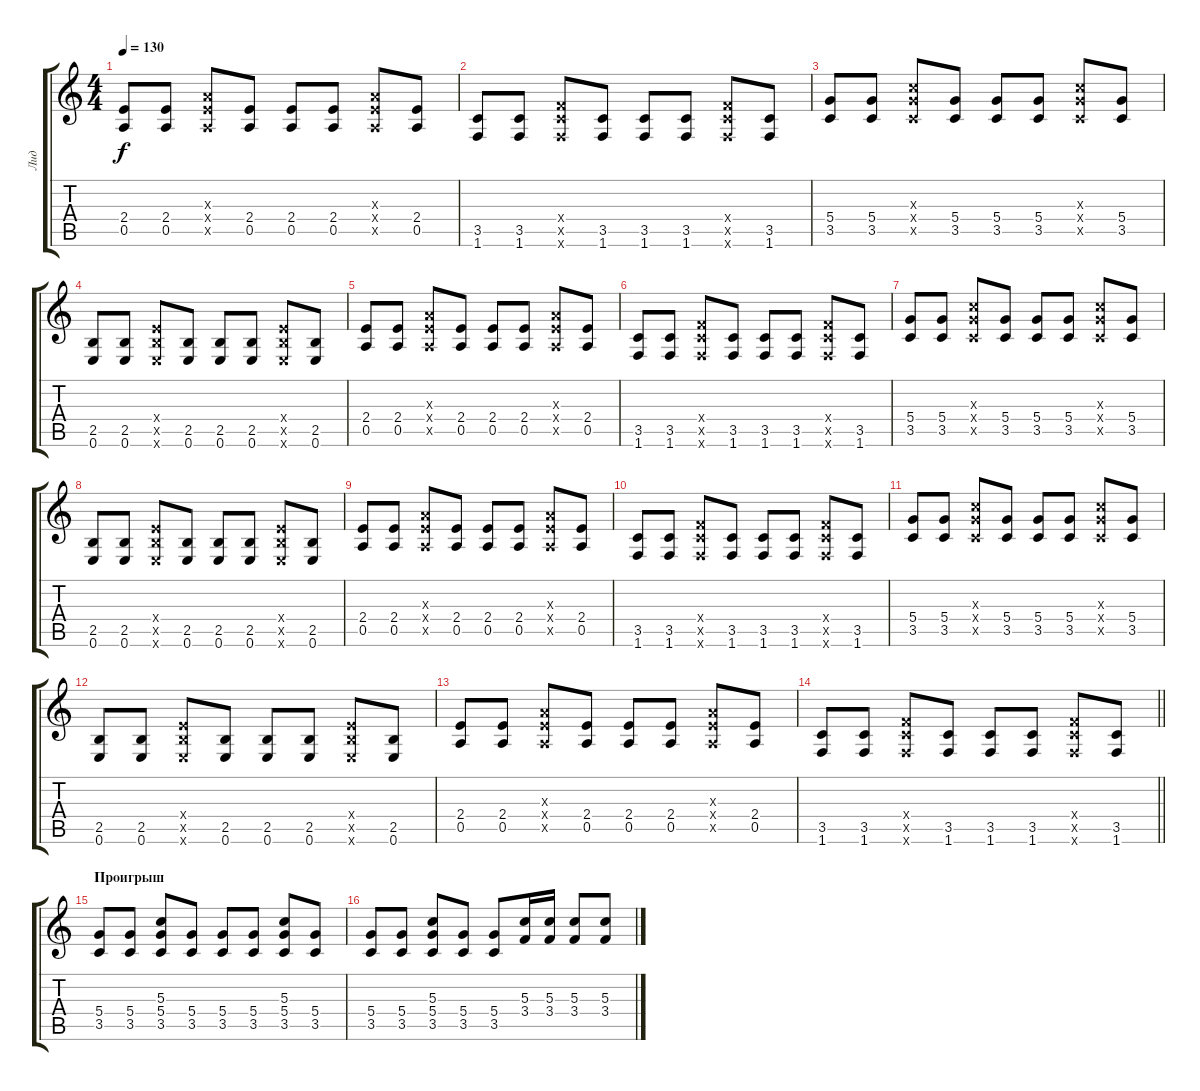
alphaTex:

\track ("Лид" "Лид") {instrument electricguitarmuted}
\staff {score tabs}
\tuning (E4 B3 G3 D3 A2 E2) {hide}
\ts (4 4)
\tempo 130
\clef g2
\ks c
(2.4 0.5).8{dy f} (2.4 0.5).8 (2.3{x} 2.4{x} 0.5{x}).8 (2.4 0.5).8 (2.4 0.5).8 (2.4 0.5).8 (2.3{x} 2.4{x} 0.5{x}).8 (2.4 0.5).8 |
(3.5 1.6).8 (3.5 1.6).8 (3.4{x} 3.5{x} 1.6{x}).8 (3.5 1.6).8 (3.5 1.6).8 (3.5 1.6).8 (3.4{x} 3.5{x} 1.6{x}).8 (3.5 1.6).8 |
(5.4 3.5).8 (5.4 3.5).8 (5.3{x} 5.4{x} 3.5{x}).8 (5.4 3.5).8 (5.4 3.5).8 (5.4 3.5).8 (5.3{x} 5.4{x} 3.5{x}).8 (5.4 3.5).8 |
(2.5 0.6).8 (2.5 0.6).8 (2.4{x} 2.5{x} 0.6{x}).8 (2.5 0.6).8 (2.5 0.6).8 (2.5 0.6).8 (2.4{x} 2.5{x} 0.6{x}).8 (2.5 0.6).8 |
(2.4 0.5).8 (2.4 0.5).8 (2.3{x} 2.4{x} 0.5{x}).8 (2.4 0.5).8 (2.4 0.5).8 (2.4 0.5).8 (2.3{x} 2.4{x} 0.5{x}).8 (2.4 0.5).8 |
(3.5 1.6).8 (3.5 1.6).8 (3.4{x} 3.5{x} 1.6{x}).8 (3.5 1.6).8 (3.5 1.6).8 (3.5 1.6).8 (3.4{x} 3.5{x} 1.6{x}).8 (3.5 1.6).8 |
(5.4 3.5).8 (5.4 3.5).8 (5.3{x} 5.4{x} 3.5{x}).8 (5.4 3.5).8 (5.4 3.5).8 (5.4 3.5).8 (5.3{x} 5.4{x} 3.5{x}).8 (5.4 3.5).8 |
(2.5 0.6).8 (2.5 0.6).8 (2.4{x} 2.5{x} 0.6{x}).8 (2.5 0.6).8 (2.5 0.6).8 (2.5 0.6).8 (2.4{x} 2.5{x} 0.6{x}).8 (2.5 0.6).8 |
(2.4 0.5).8 (2.4 0.5).8 (2.3{x} 2.4{x} 0.5{x}).8 (2.4 0.5).8 (2.4 0.5).8 (2.4 0.5).8 (2.3{x} 2.4{x} 0.5{x}).8 (2.4 0.5).8 |
(3.5 1.6).8 (3.5 1.6).8 (3.4{x} 3.5{x} 1.6{x}).8 (3.5 1.6).8 (3.5 1.6).8 (3.5 1.6).8 (3.4{x} 3.5{x} 1.6{x}).8 (3.5 1.6).8 |
(5.4 3.5).8 (5.4 3.5).8 (5.3{x} 5.4{x} 3.5{x}).8 (5.4 3.5).8 (5.4 3.5).8 (5.4 3.5).8 (5.3{x} 5.4{x} 3.5{x}).8 (5.4 3.5).8 |
(2.5 0.6).8 (2.5 0.6).8 (2.4{x} 2.5{x} 0.6{x}).8 (2.5 0.6).8 (2.5 0.6).8 (2.5 0.6).8 (2.4{x} 2.5{x} 0.6{x}).8 (2.5 0.6).8 |
(2.4 0.5).8 (2.4 0.5).8 (2.3{x} 2.4{x} 0.5{x}).8 (2.4 0.5).8 (2.4 0.5).8 (2.4 0.5).8 (2.3{x} 2.4{x} 0.5{x}).8 (2.4 0.5).8 |
\barLineRight lightlight
(3.5 1.6).8 (3.5 1.6).8 (3.4{x} 3.5{x} 1.6{x}).8 (3.5 1.6).8 (3.5 1.6).8 (3.5 1.6).8 (3.4{x} 3.5{x} 1.6{x}).8 (3.5 1.6).8 |
\section ("" "Проигрыш")
(5.4 3.5).8{volume 7} (5.4 3.5).8 (5.3 5.4 3.5).8 (5.4 3.5).8 (5.4 3.5).8 (5.4 3.5).8 (5.3 5.4 3.5).8 (5.4 3.5).8 |
(5.4 3.5).8 (5.4 3.5).8 (5.3 5.4 3.5).8 (5.4 3.5).8 (5.4 3.5).8 (5.3 3.4).16 (5.3 3.4).16 (5.3 3.4).8 (5.3 3.4).8
